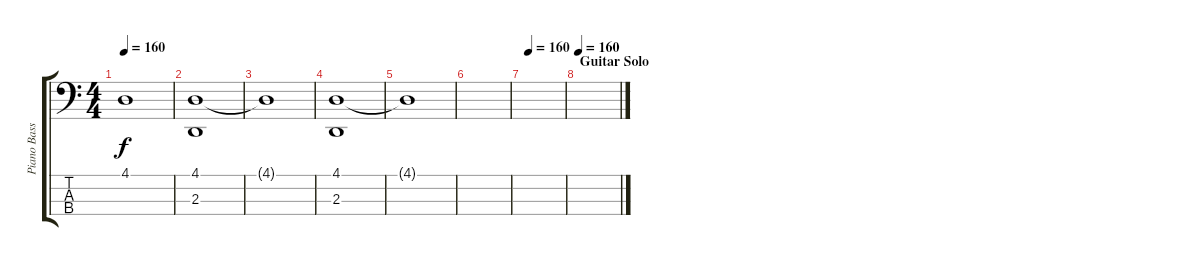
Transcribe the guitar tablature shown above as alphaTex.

\track ("Piano Bass" "Piano Bass") {instrument acousticgrandpiano}
\staff {score tabs}
\tuning (Bb2 F2 C2 G1) {hide}
\ts (4 4)
\tempo 160
\clef f4
\ks c
4.1{t}.1{dy f} |
(4.1 2.3).1 |
4.1{t}.1 |
(4.1 2.3).1 |
4.1{t}.1 |
|
\tempo (160 0.125)
|
\section ("" "Guitar Solo")
\tempo 160
